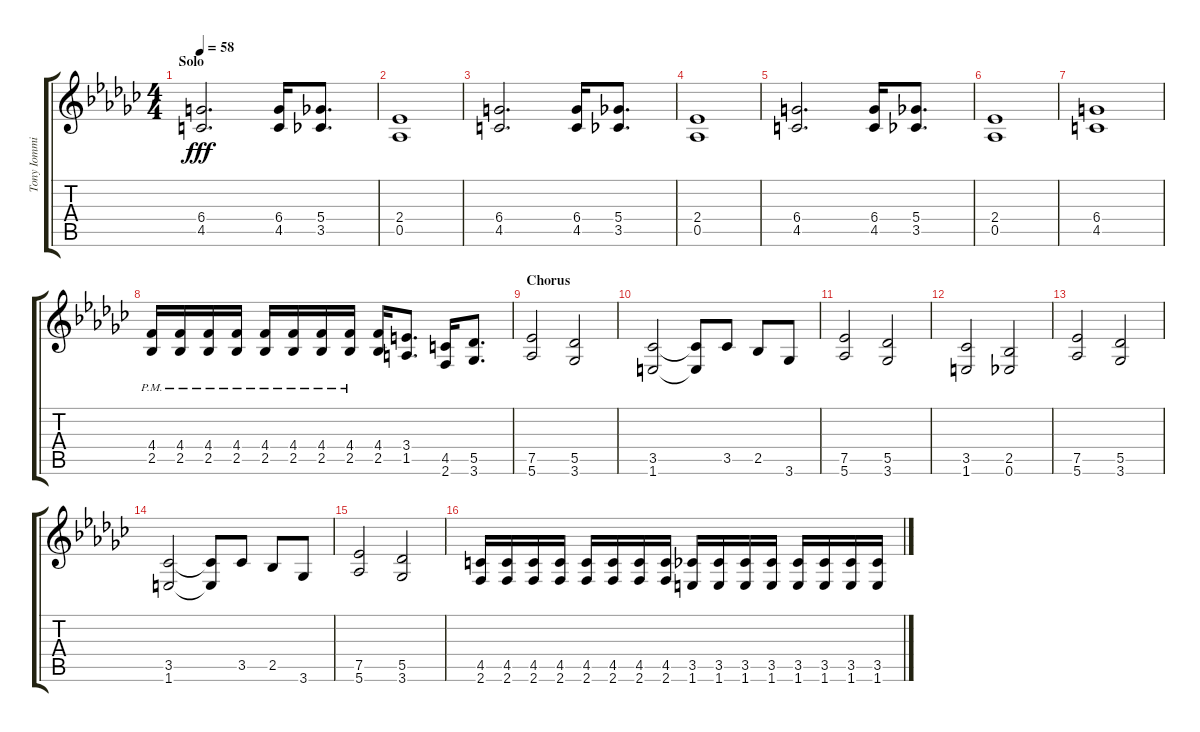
\track ("Tony Iommi" "Tony Iommi") {instrument distortionguitar}
\staff {score tabs}
\tuning (Eb4 Bb3 Gb3 Db3 Ab2 Eb2) {hide}
\ts (4 4)
\section ("" "Solo")
\tempo 58
\clef g2
\ks ebminor
(6.4 4.5).2{d dy fff} (6.4 4.5).16 (5.4 3.5).8{d} |
(2.4 0.5).1 |
(6.4 4.5).2{d} (6.4 4.5).16 (5.4 3.5).8{d} |
(2.4 0.5).1 |
(6.4 4.5).2{d} (6.4 4.5).16 (5.4 3.5).8{d} |
(2.4 0.5).1 |
(6.4 4.5).1 |
(4.4{pm} 2.5{pm}).16 (4.4{pm} 2.5{pm}).16 (4.4{pm} 2.5{pm}).16 (4.4{pm} 2.5{pm}).16 (4.4{pm} 2.5{pm}).16 (4.4{pm} 2.5{pm}).16 (4.4{pm} 2.5{pm}).16 (4.4{pm} 2.5{pm}).16 (4.4 2.5).16 (3.4 1.5).8{d} (4.5 2.6).16 (5.5 3.6).8{d} |
\section ("" "Chorus")
(7.5 5.6).2 (5.5 3.6).2 |
(3.5 1.6).2 (3.5{t} 1.6{t}).8 3.5.8 2.5.8 3.6.8 |
(7.5 5.6).2 (5.5 3.6).2 |
(3.5 1.6).2 (2.5 0.6).2 |
(7.5 5.6).2 (5.5 3.6).2 |
(3.5 1.6).2 (3.5{t} 1.6{t}).8 3.5.8 2.5.8 3.6.8 |
(7.5 5.6).2 (5.5 3.6).2 |
(4.5 2.6).16 (4.5 2.6).16 (4.5 2.6).16 (4.5 2.6).16 (4.5 2.6).16 (4.5 2.6).16 (4.5 2.6).16 (4.5 2.6).16 (3.5 1.6).16 (3.5 1.6).16 (3.5 1.6).16 (3.5 1.6).16 (3.5 1.6).16 (3.5 1.6).16 (3.5 1.6).16 (3.5 1.6).16
